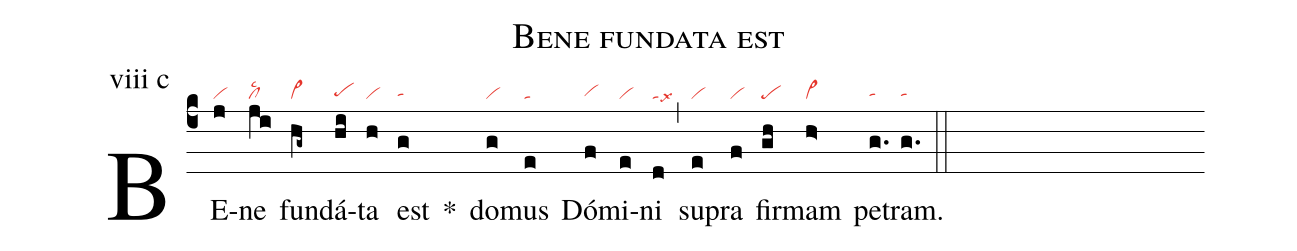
name: Bene fundata est;
annotation: viii c;
mode: 8;
nabc-lines: 1;
%%
(c4)
BE(j|vi)ne(ji|cllsc2) fun(hg~|vi>)dá(hi|pehg)ta(h|vi) est(g|tahg) *()
do(g|vi)mus(e|ta) Dó(f|vihg)mi(e|vi)ni(d|talsx6) (,)
su(e|vi)pra(f|vi) fir(gh|pe)mam(h>|vi>) pe(g.|tahg)tram.(g.|tahg) (::)
